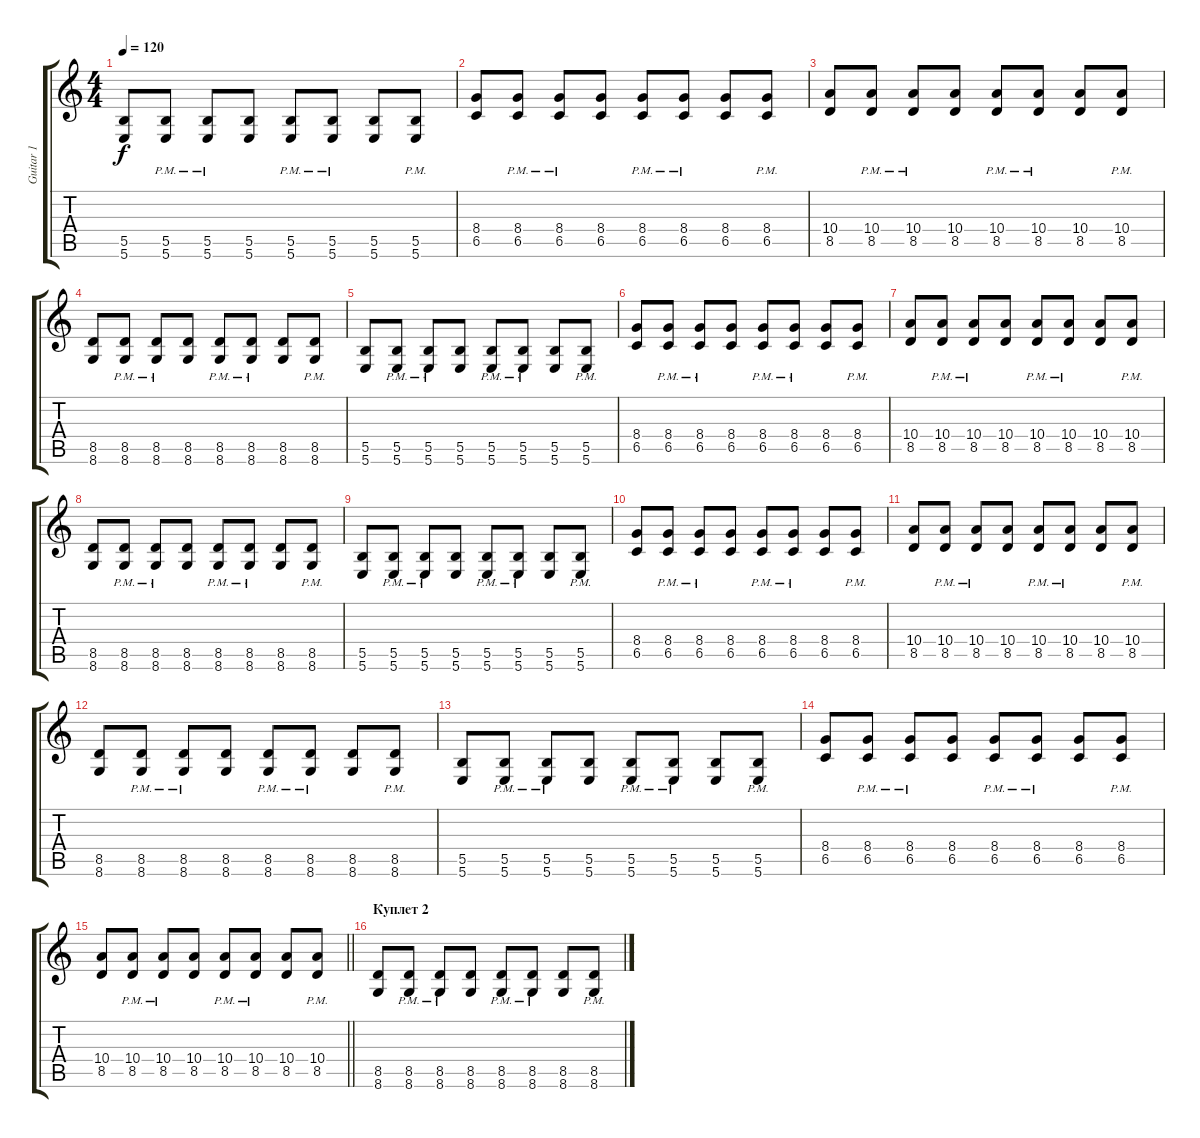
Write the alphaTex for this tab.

\track ("Guitar 1" "Guitar 1") {instrument overdrivenguitar}
\staff {score tabs}
\tuning (Db4 Ab3 E3 B2 Gb2 B1) {hide}
\ts (4 4)
\tempo 120
\clef g2
\ks c
(5.5 5.6).8{dy f} (5.5{pm} 5.6{pm}).8 (5.5{pm} 5.6{pm}).8 (5.5 5.6).8 (5.5{pm} 5.6{pm}).8 (5.5{pm} 5.6{pm}).8 (5.5 5.6).8 (5.5{pm} 5.6{pm}).8 |
(8.4 6.5).8 (8.4{pm} 6.5{pm}).8 (8.4{pm} 6.5{pm}).8 (8.4 6.5).8 (8.4{pm} 6.5{pm}).8 (8.4{pm} 6.5{pm}).8 (8.4 6.5).8 (8.4{pm} 6.5{pm}).8 |
(10.4 8.5).8 (10.4{pm} 8.5{pm}).8 (10.4{pm} 8.5{pm}).8 (10.4 8.5).8 (10.4{pm} 8.5{pm}).8 (10.4{pm} 8.5{pm}).8 (10.4 8.5).8 (10.4{pm} 8.5{pm}).8 |
(8.5 8.6).8 (8.5{pm} 8.6{pm}).8 (8.5{pm} 8.6{pm}).8 (8.5 8.6).8 (8.5{pm} 8.6{pm}).8 (8.5{pm} 8.6{pm}).8 (8.5 8.6).8 (8.5{pm} 8.6{pm}).8 |
(5.5 5.6).8 (5.5{pm} 5.6{pm}).8 (5.5{pm} 5.6{pm}).8 (5.5 5.6).8 (5.5{pm} 5.6{pm}).8 (5.5{pm} 5.6{pm}).8 (5.5 5.6).8 (5.5{pm} 5.6{pm}).8 |
(8.4 6.5).8 (8.4{pm} 6.5{pm}).8 (8.4{pm} 6.5{pm}).8 (8.4 6.5).8 (8.4{pm} 6.5{pm}).8 (8.4{pm} 6.5{pm}).8 (8.4 6.5).8 (8.4{pm} 6.5{pm}).8 |
(10.4 8.5).8 (10.4{pm} 8.5{pm}).8 (10.4{pm} 8.5{pm}).8 (10.4 8.5).8 (10.4{pm} 8.5{pm}).8 (10.4{pm} 8.5{pm}).8 (10.4 8.5).8 (10.4{pm} 8.5{pm}).8 |
(8.5 8.6).8 (8.5{pm} 8.6{pm}).8 (8.5{pm} 8.6{pm}).8 (8.5 8.6).8 (8.5{pm} 8.6{pm}).8 (8.5{pm} 8.6{pm}).8 (8.5 8.6).8 (8.5{pm} 8.6{pm}).8 |
(5.5 5.6).8 (5.5{pm} 5.6{pm}).8 (5.5{pm} 5.6{pm}).8 (5.5 5.6).8 (5.5{pm} 5.6{pm}).8 (5.5{pm} 5.6{pm}).8 (5.5 5.6).8 (5.5{pm} 5.6{pm}).8 |
(8.4 6.5).8 (8.4{pm} 6.5{pm}).8 (8.4{pm} 6.5{pm}).8 (8.4 6.5).8 (8.4{pm} 6.5{pm}).8 (8.4{pm} 6.5{pm}).8 (8.4 6.5).8 (8.4{pm} 6.5{pm}).8 |
(10.4 8.5).8 (10.4{pm} 8.5{pm}).8 (10.4{pm} 8.5{pm}).8 (10.4 8.5).8 (10.4{pm} 8.5{pm}).8 (10.4{pm} 8.5{pm}).8 (10.4 8.5).8 (10.4{pm} 8.5{pm}).8 |
(8.5 8.6).8 (8.5{pm} 8.6{pm}).8 (8.5{pm} 8.6{pm}).8 (8.5 8.6).8 (8.5{pm} 8.6{pm}).8 (8.5{pm} 8.6{pm}).8 (8.5 8.6).8 (8.5{pm} 8.6{pm}).8 |
(5.5 5.6).8 (5.5{pm} 5.6{pm}).8 (5.5{pm} 5.6{pm}).8 (5.5 5.6).8 (5.5{pm} 5.6{pm}).8 (5.5{pm} 5.6{pm}).8 (5.5 5.6).8 (5.5{pm} 5.6{pm}).8 |
(8.4 6.5).8 (8.4{pm} 6.5{pm}).8 (8.4{pm} 6.5{pm}).8 (8.4 6.5).8 (8.4{pm} 6.5{pm}).8 (8.4{pm} 6.5{pm}).8 (8.4 6.5).8 (8.4{pm} 6.5{pm}).8 |
\barLineRight lightlight
(10.4 8.5).8 (10.4{pm} 8.5{pm}).8 (10.4{pm} 8.5{pm}).8 (10.4 8.5).8 (10.4{pm} 8.5{pm}).8 (10.4{pm} 8.5{pm}).8 (10.4 8.5).8 (10.4{pm} 8.5{pm}).8 |
\section ("" "Куплет 2")
(8.5 8.6).8 (8.5{pm} 8.6{pm}).8 (8.5{pm} 8.6{pm}).8 (8.5 8.6).8 (8.5{pm} 8.6{pm}).8 (8.5{pm} 8.6{pm}).8 (8.5 8.6).8 (8.5{pm} 8.6{pm}).8
